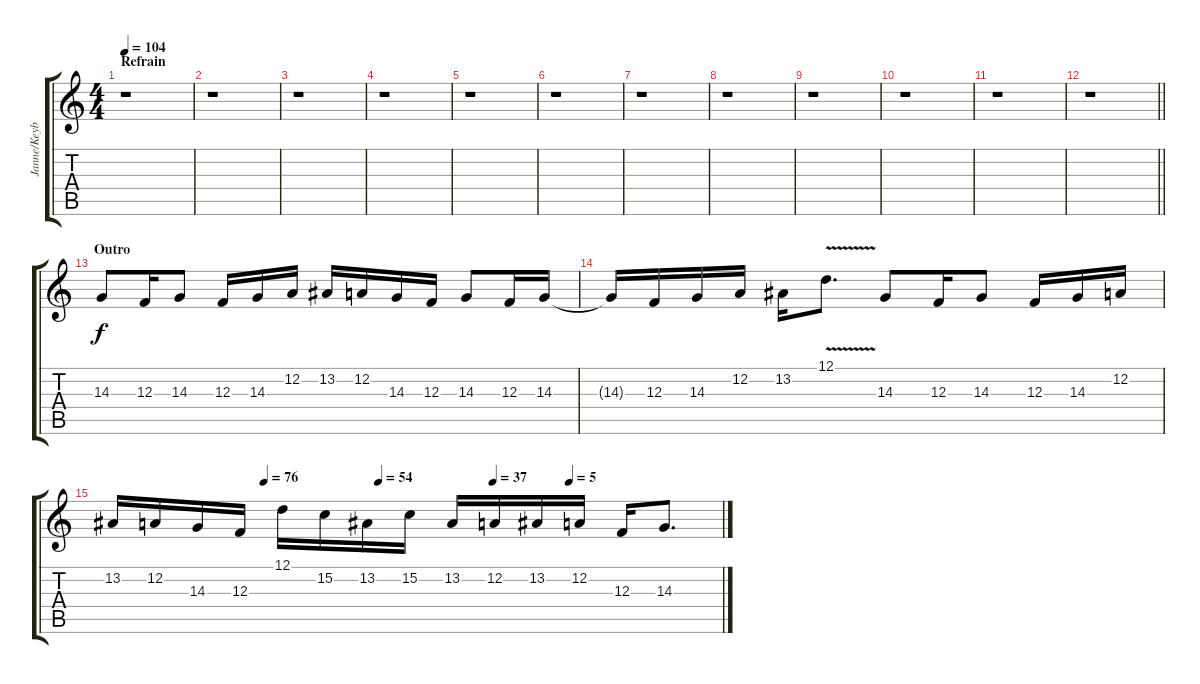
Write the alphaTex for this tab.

\track ("Janne/Keyboard-Flute" "Janne/Keyb") {instrument flute}
\staff {score tabs}
\tuning (D4 A3 F3 C3 G2 D2) {hide}
\ts (4 4)
\section ("" "Refrain")
\tempo 104
\clef g2
\ks c
r.1{dy f} |
r.1 |
r.1 |
r.1 |
r.1 |
r.1 |
r.1 |
r.1 |
r.1 |
r.1 |
r.1 |
\barLineRight lightlight
r.1 |
\section ("" "Outro")
14.3.8 12.3.16 14.3.8 12.3.16 14.3.16 12.2.16 13.2.16 12.2.16 14.3.16 12.3.16 14.3.8 12.3.16 14.3.16 |
14.3{t}.16 12.3.16 14.3.16 12.2.16 13.2.16 12.1{v}.8{d} 14.3.8 12.3.16 14.3.8 12.3.16 14.3.16 12.2.16 |
\tempo (76 0.25)
\tempo (54 0.4375)
\tempo (37 0.625)
\tempo (5 0.75)
13.2.16 12.2.16 14.3.16 12.3.16 12.1.16 15.2.16 13.2.16 15.2.16 13.2.16 12.2.16 13.2.16 12.2.16 12.3.16 14.3.8{d}
